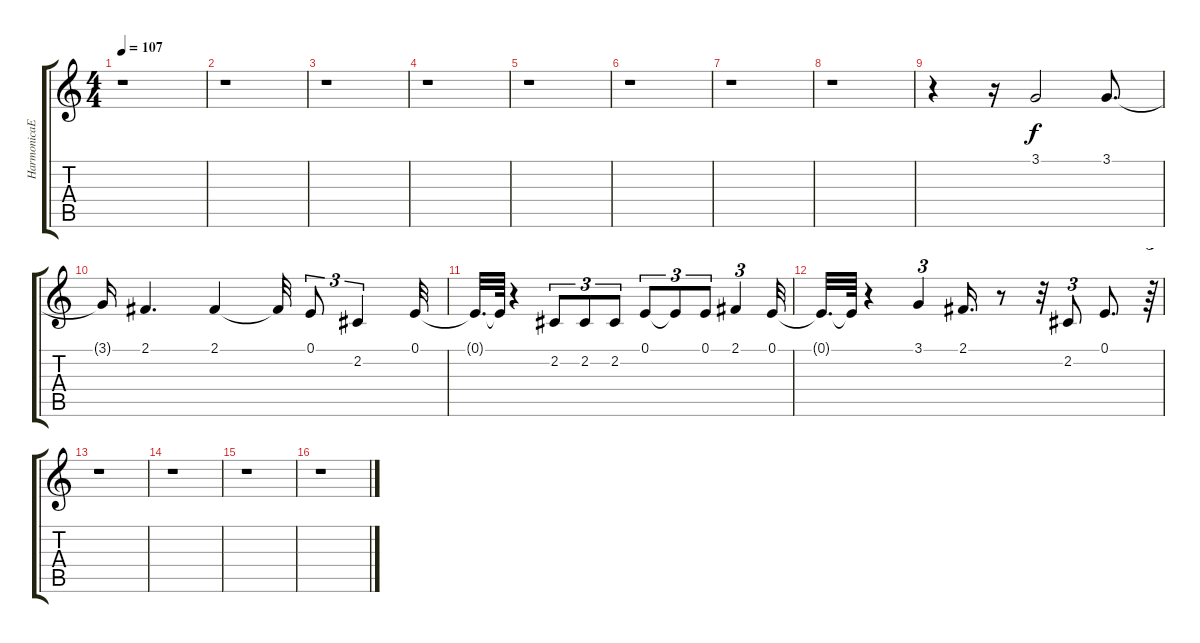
\track ("HarmonicaEcho" "HarmonicaE") {instrument harmonica}
\staff {score tabs}
\tuning (E4 B3 G3 D3 A2 E2) {hide}
\ts (4 4)
\tempo 107
\clef g2
\ks c
r.1{dy f} |
r.1 |
r.1 |
r.1 |
r.1 |
r.1 |
r.1 |
r.1 |
r.4 r.16 3.1.2 3.1.8{d} |
3.1{t}.16 2.1.4{d} 2.1.4 2.1{t}.32 0.1.8{tu (3 2)} 2.2.4{tu (3 2)} 0.1.32 |
0.1{t}.32{d} 0.1{t}.64 r.4 2.2.8{tu (3 2)} 2.2.8{tu (3 2)} 2.2.8{tu (3 2)} 0.1.8{tu (3 2)} 0.1{t}.8{tu (3 2)} 0.1.8{tu (3 2)} 2.1.4{tu (3 2)} 0.1.32 |
0.1{t}.32{d} 0.1{t}.64 r.4 3.1.4{tu (3 2)} 2.1.16{d} r.8 r.32 2.2.8{tu (3 2)} 0.1.8{d} r.64{tu (3 2)} |
r.1 |
r.1 |
r.1 |
r.1
